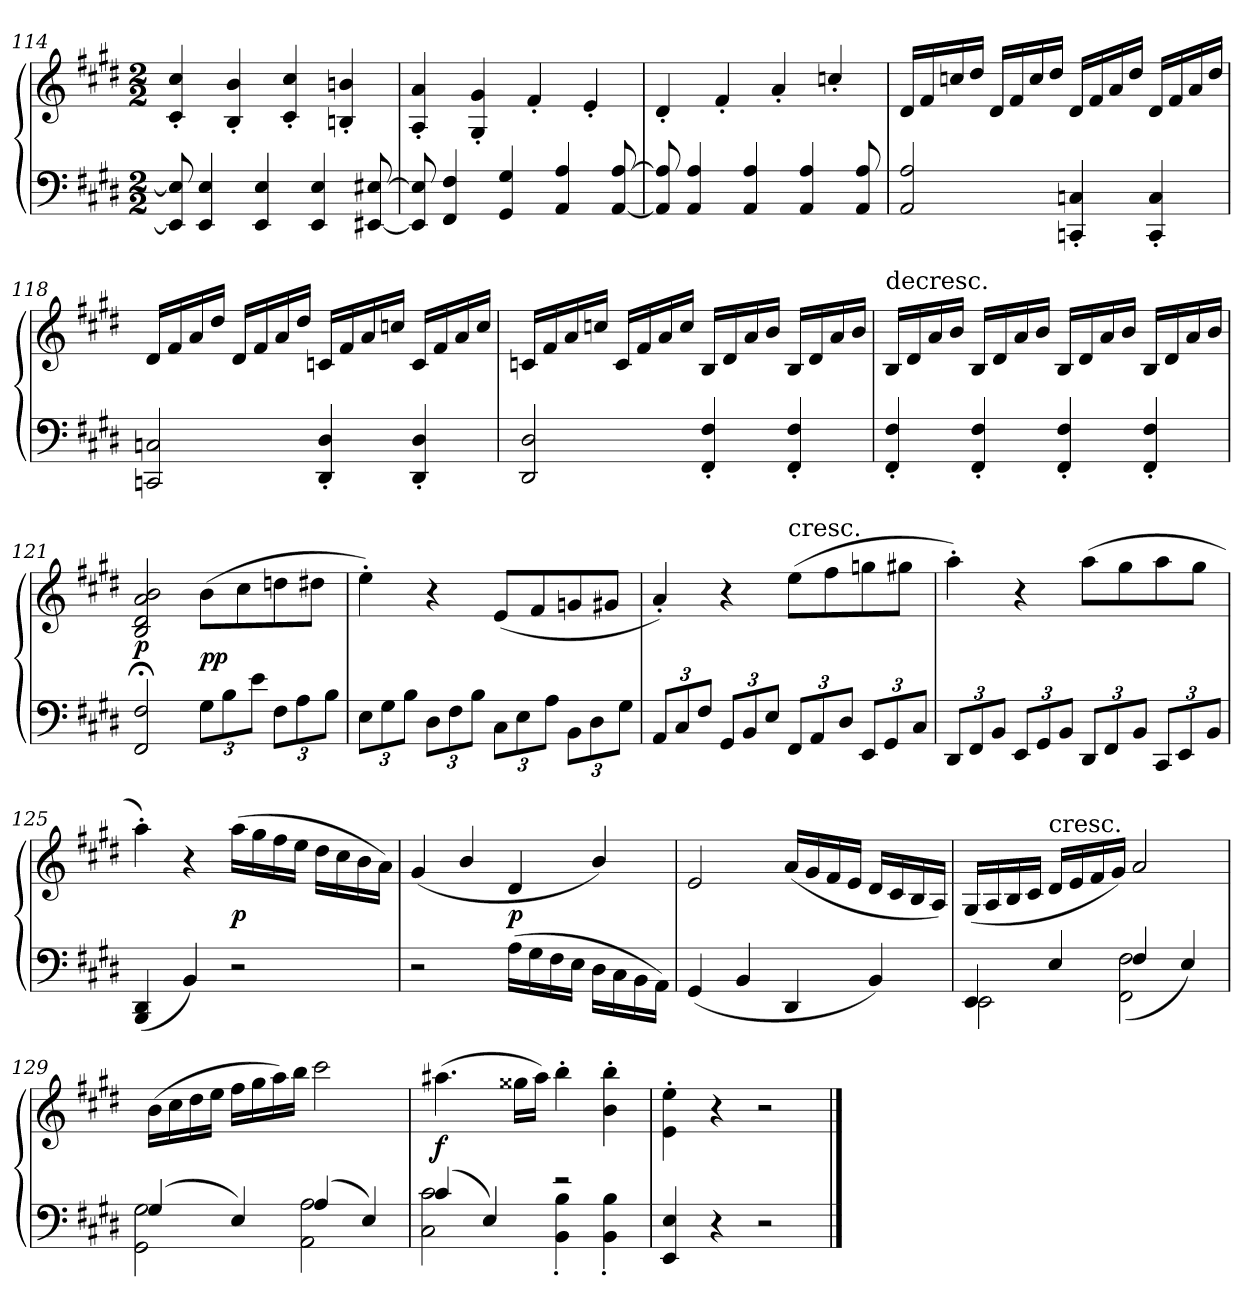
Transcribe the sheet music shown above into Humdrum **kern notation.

**kern	**kern	**dynam
*part1	*part1	*part1
*staff2	*staff1	*staff1/2
*clefF4	*clefG2	*
*k[f#c#g#d#]	*k[f#c#g#d#]	*
*M2/2	*M2/2	*
=114	=114	=114
8EE]/ 8E]/	4c#'/ 4cc#'/	.
4EE/ 4E/	.	.
.	4B'/ 4b'/	.
4EE/ 4E/	.	.
.	4c#'/ 4cc#'/	.
4EE/ 4E/	.	.
.	4Bn'/ 4bn'/	.
[8EE#X/ [8E#X/	.	.
=115	=115	=115
8EE#]/ 8E#]/	4A'/ 4a'/	.
4FF#/ 4F#/	.	.
.	4G#'/ 4g#'/	.
4GG#/ 4G#/	.	.
.	4f#'/	.
4AA/ 4A/	.	.
.	4e'/	.
[8AA/ [8A/	.	.
=116	=116	=116
8AA]/ 8A]/	4d#'/	.
4AA/ 4A/	.	.
.	4f#'/	.
4AA/ 4A/	.	.
.	4a'/	.
4AA/ 4A/	.	.
.	4ccn'/	.
8AA/ 8A/	.	.
=117	=117	=117
2AA/ 2A/	16d#/LL	.
.	16f#/	.
.	16ccn/	.
.	16dd#/JJ	.
.	16d#/LL	.
.	16f#/	.
.	16cc/	.
.	16dd#/JJ	.
4CCn'/ 4Cn'/	16d#/LL	.
.	16f#/	.
.	16a/	.
.	16dd#/JJ	.
4CC'/ 4C'/	16d#/LL	.
.	16f#/	.
.	16a/	.
.	16dd#/JJ	.
=118	=118	=118
2CCn/ 2Cn/	16d#/LL	.
.	16f#/	.
.	16a/	.
.	16dd#/JJ	.
.	16d#/LL	.
.	16f#/	.
.	16a/	.
.	16dd#/JJ	.
4DD#'/ 4D#'/	16cn/LL	.
.	16f#/	.
.	16a/	.
.	16ccn/JJ	.
4DD#'/ 4D#'/	16c/LL	.
.	16f#/	.
.	16a/	.
.	16cc/JJ	.
=119	=119	=119
2DD#/ 2D#/	16cn/LL	.
.	16f#/	.
.	16a/	.
.	16ccn/JJ	.
.	16c/LL	.
.	16f#/	.
.	16a/	.
.	16cc/JJ	.
4FF#'/ 4F#'/	16B/LL	.
.	16d#/	.
.	16a/	.
.	16b/JJ	.
4FF#'/ 4F#'/	16B/LL	.
.	16d#/	.
.	16a/	.
.	16b/JJ	.
=120	=120	=120
!	!LO:TX:t=decresc.	!
4FF#'/ 4F#'/	16B/LL	.
.	16d#/	.
.	16a/	.
.	16b/JJ	.
4FF#'/ 4F#'/	16B/LL	.
.	16d#/	.
.	16a/	.
.	16b/JJ	.
4FF#'/ 4F#'/	16B/LL	.
.	16d#/	.
.	16a/	.
.	16b/JJ	.
4FF#'/ 4F#'/	16B/LL	.
.	16d#/	.
.	16a/	.
.	16b/JJ	.
=121	=121	=121
2FF#;</ 2F#;</	2B/ 2d#/ 2a/ 2b/	p
12G#\L	(8b\L	pp
12B\	.	.
.	8cc#\	.
12e\J	.	.
12F#\L	8ddn\	.
12A\	.	.
.	8dd#X\J	.
12B\J	.	.
=122	=122	=122
12E\L	4ee'\)	.
12G#\	.	.
12B\J	.	.
12D#\L	4r	.
12F#\	.	.
12B\J	.	.
12C#\L	(8e/L	.
12E\	.	.
.	8f#/	.
12A\J	.	.
12BB\L	8gn/	.
12D#\	.	.
.	8g#X/J	.
12G#\J	.	.
=123	=123	=123
12AA/L	4a'/)	.
12C#/	.	.
12F#/J	.	.
12GG#/L	4r	.
12BB/	.	.
12E/J	.	.
!	!LO:TX:t=cresc.	!
12FF#/L	(8ee\L	.
12AA/	.	.
.	8ff#\	.
12D#/J	.	.
12EE/L	8ggn\	.
12GG#/	.	.
.	8gg#X\J	.
12C#/J	.	.
=124	=124	=124
12DD#/L	4aa'\)	.
12FF#/	.	.
12BB/J	.	.
12EE/L	4r	.
12GG#/	.	.
12BB/J	.	.
12DD#/L	(8aa\L	.
12FF#/	.	.
.	8gg#\	.
12BB/J	.	.
12CC#/L	8aa\	.
12EE/	.	.
.	8gg#\J	.
12BB/J	.	.
=125	=125	=125
(4BBB/ 4DD#/	4aa'\)	.
4BB/)	4r	.
2r	(16aa\LL	p
.	16gg#\	.
.	16ff#\	.
.	16ee\JJ	.
.	16dd#\LL	.
.	16cc#\	.
.	16b\	.
.	16a\JJ)	.
=126	=126	=126
2r	(4g#/	.
.	4b/	.
(16A\LL	4d#/	p
16G#\	.	.
16F#\	.	.
16E\JJ	.	.
16D#\LL	4b/)	.
16C#\	.	.
16BB\	.	.
16AA\JJ)	.	.
=127	=127	=127
(4GG#/	2e/	.
4BB/	.	.
4DD#/	(16a/LL	.
.	16g#/	.
.	16f#/	.
.	16e/JJ	.
4BB/)	16d#/LL	.
.	16c#/	.
.	16B/	.
.	16A/JJ)	.
=128	=128	=128
*^	*	*
4EE/	2EE\	(16G#/LL	.
.	.	16A/	.
.	.	16B/	.
.	.	16c#/JJ	.
!	!	!LO:TX:t=cresc.	!
4E/	.	16d#/LL	.
.	.	16e/	.
.	.	16f#/	.
.	.	16g#/JJ)	.
4F#/	(2FF#\ 2F#\	2a/	.
4E/)	.	.	.
=129	=129	=129	=129
(4G#/	2GG#\ 2G#\	(16b\LL	.
.	.	16cc#\	.
.	.	16dd#\	.
.	.	16ee\JJ	.
4E/)	.	16ff#\LL	.
.	.	16gg#\	.
.	.	16aa\)	.
.	.	16bb\JJ	.
(4A/	2AA\ 2A\	2ccc#\	.
4E/)	.	.	.
=130	=130	=130	=130
(4c#/	2C#\ 2c#\	(4.aa#X\	f
4E/)	.	.	.
.	.	16gg##X\LL	.
.	.	16aa#\JJ)	.
2r	4BB'\ 4B'\	4bb'\	.
.	4BB'\ 4B'\	4b'\ 4bb'\	.
*v	*v	*	*
=131	=131	=131
4EE/ 4E/	4e'\ 4ee'\	.
4r	4r	.
2r	2r	.
==	==	==
*-	*-	*-
